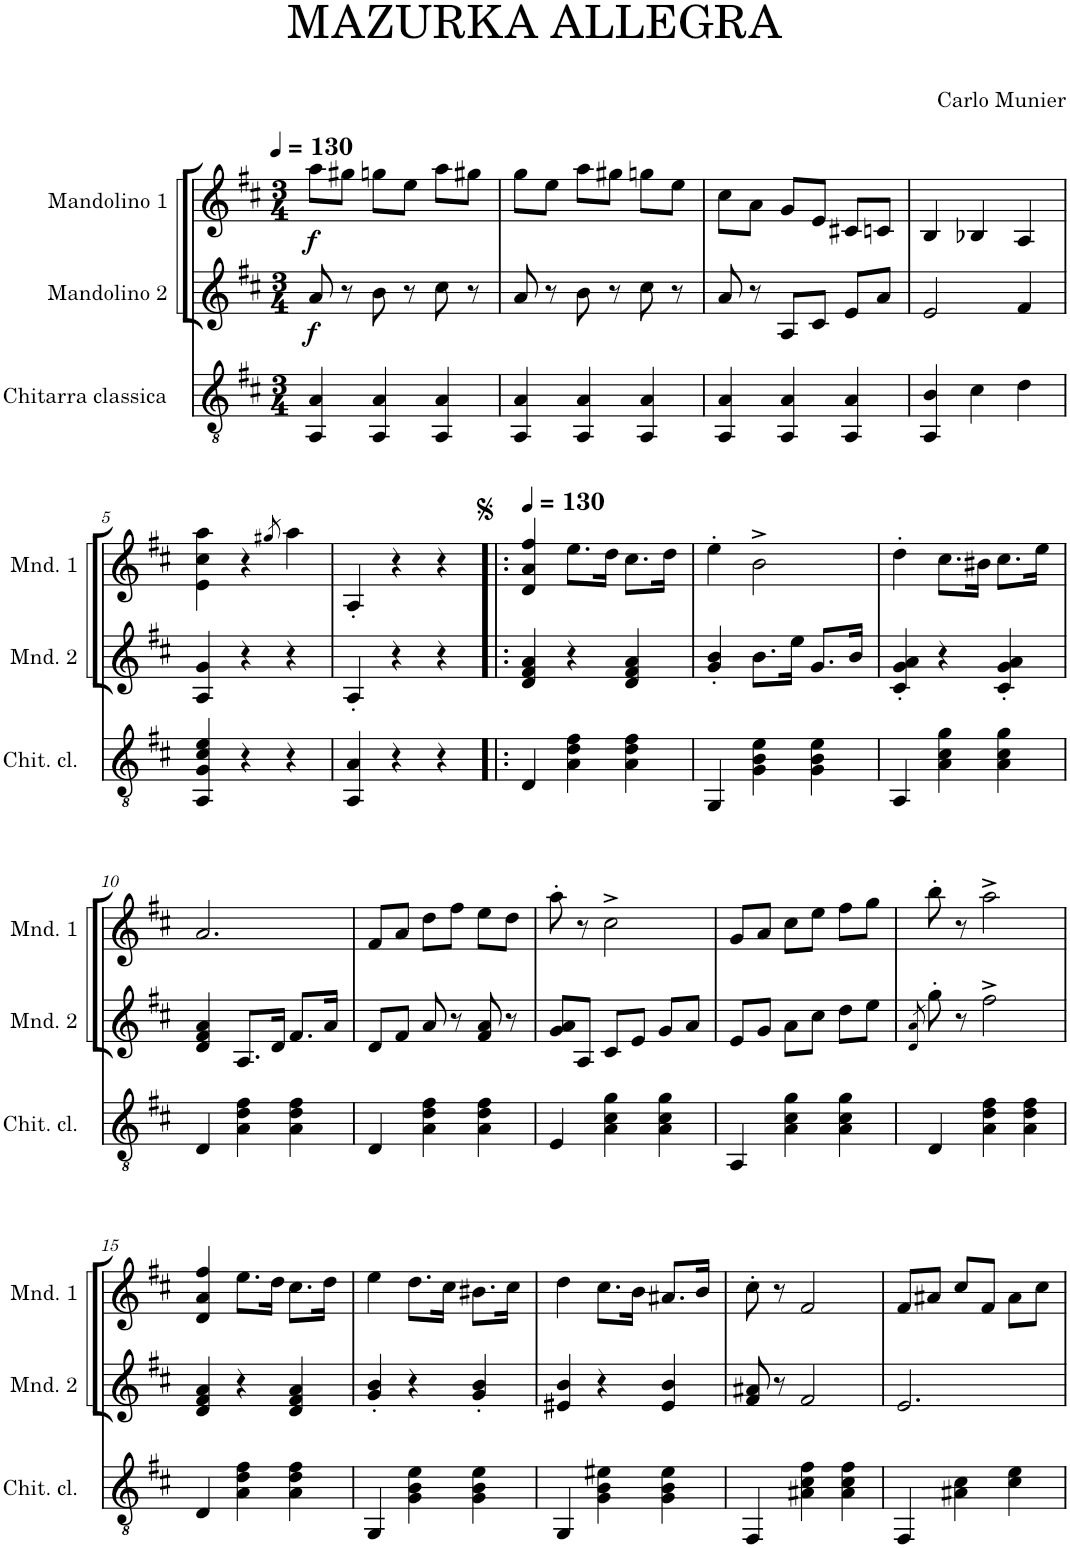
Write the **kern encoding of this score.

**kern	**kern	**dynam	**kern	**dynam
*part3	*part2	*part2	*part1	*part1
*staff3	*staff2	*staff2	*staff1	*staff1
*I"Chitarra classica	*I"Mandolino 2	*	*I"Mandolino 1	*
*I'Chit. cl.	*I'Mnd. 2	*	*I'Mnd. 1	*
*clefGv2	*clefG2	*	*clefG2	*
*k[f#c#]	*k[f#c#]	*	*k[f#c#]	*
*M3/4	*M3/4	*	*M3/4	*
*MM130	*MM130	*	*MM130	*
=1	=1	=1	=1	=1
!	!	!LO:DY:b	!	!LO:DY:b
4AA/ 4A/	8a/	f	8aa\L	f
.	8r	.	8gg#X\J	.
4AA/ 4A/	8b\	.	8ggn\L	.
.	8r	.	8ee\J	.
4AA/ 4A/	8cc#\	.	8aa\L	.
.	8r	.	8gg#X\J	.
=2	=2	=2	=2	=2
4AA/ 4A/	8a/	.	8gg\L	.
.	8r	.	8ee\J	.
4AA/ 4A/	8b\	.	8aa\L	.
.	8r	.	8gg#X\J	.
4AA/ 4A/	8cc#\	.	8ggn\L	.
.	8r	.	8ee\J	.
=3	=3	=3	=3	=3
4AA/ 4A/	8a/	.	8cc#\L	.
.	8r	.	8a\J	.
4AA/ 4A/	8A/L	.	8g/L	.
.	8c#/J	.	8e/J	.
4AA/ 4A/	8e/L	.	8c#X/L	.
.	8a/J	.	8cn/J	.
=4	=4	=4	=4	=4
4AA/ 4B/	2e/	.	4B/	.
4c#\	.	.	4B-X/	.
4d\	4f#/	.	4A/	.
!!LO:LB:g=z
=5	=5	=5	=5	=5
4AA/ 4G/ 4c#/ 4e/	4A/ 4g/	.	4e\ 4cc#\ 4aa\	.
4r	4r	.	4r	.
.	.	.	8qgg#X/	.
4r	4r	.	4aa\	.
=6	=6	=6	=6	=6
4AA/ 4A/	4A'/	.	4A'/	.
4r	4r	.	4r	.
4r	4r	.	4r	.
=7!|:	=7!|:	=7!|:	=7!|:	=7!|:
*	*	*	*MM130	*
4D/	4d/ 4f#/ 4a/	.	4d/ 4a/ 4ff#/	.
4A\ 4d\ 4f#\	4r	.	8.ee\L	.
.	.	.	16dd\Jk	.
4A\ 4d\ 4f#\	4d/ 4f#/ 4a/	.	8.cc#\L	.
.	.	.	16dd\Jk	.
=8	=8	=8	=8	=8
4GG/	4g/' 4b/'	.	4ee'\	.
4G\ 4B\ 4e\	8.b\L	.	2b^\	.
.	16ee\Jk	.	.	.
4G\ 4B\ 4e\	8.g/L	.	.	.
.	16b/Jk	.	.	.
=9	=9	=9	=9	=9
4AA/	4c#/' 4g/' 4a/'	.	4dd'\	.
4A\ 4c#\ 4g\	4r	.	8.cc#\L	.
.	.	.	16b#X\Jk	.
4A\ 4c#\ 4g\	4c#/' 4g/' 4a/'	.	8.cc#\L	.
.	.	.	16ee\Jk	.
!!LO:LB:g=z
=10	=10	=10	=10	=10
4D/	4d/ 4f#/ 4a/	.	2.a/	.
4A\ 4d\ 4f#\	8.A/L	.	.	.
.	16d/Jk	.	.	.
4A\ 4d\ 4f#\	8.f#/L	.	.	.
.	16a/Jk	.	.	.
=11	=11	=11	=11	=11
4D/	8d/L	.	8f#/L	.
.	8f#/J	.	8a/J	.
4A\ 4d\ 4f#\	8a/	.	8dd\L	.
.	8r	.	8ff#\J	.
4A\ 4d\ 4f#\	8f#/ 8a/	.	8ee\L	.
.	8r	.	8dd\J	.
=12	=12	=12	=12	=12
4E/	8g/ 8a/L	.	8aa'\	.
.	8A/J	.	8r	.
4A\ 4c#\ 4g\	8c#/L	.	2cc#^\	.
.	8e/J	.	.	.
4A\ 4c#\ 4g\	8g/L	.	.	.
.	8a/J	.	.	.
=13	=13	=13	=13	=13
4AA/	8e/L	.	8g/L	.
.	8g/J	.	8a/J	.
4A\ 4c#\ 4g\	8a\L	.	8cc#\L	.
.	8cc#\J	.	8ee\J	.
4A\ 4c#\ 4g\	8dd\L	.	8ff#\L	.
.	8ee\J	.	8gg\J	.
=14	=14	=14	=14	=14
.	8qd/ 8qa/	.	.	.
4D/	8gg'\	.	8bb'\	.
.	8r	.	8r	.
4A\ 4d\ 4f#\	2ff#^\	.	2aa^\	.
4A\ 4d\ 4f#\	.	.	.	.
!!LO:LB:g=z
=15	=15	=15	=15	=15
4D/	4d/ 4f#/ 4a/	.	4d/ 4a/ 4ff#/	.
4A\ 4d\ 4f#\	4r	.	8.ee\L	.
.	.	.	16dd\Jk	.
4A\ 4d\ 4f#\	4d/ 4f#/ 4a/	.	8.cc#\L	.
.	.	.	16dd\Jk	.
=16	=16	=16	=16	=16
4GG/	4g/' 4b/'	.	4ee\	.
4G\ 4B\ 4e\	4r	.	8.dd\L	.
.	.	.	16cc#\Jk	.
4G\ 4B\ 4e\	4g/' 4b/'	.	8.b#X\L	.
.	.	.	16cc#\Jk	.
=17	=17	=17	=17	=17
4GG/	4e#X/ 4b/	.	4dd\	.
4G\ 4B\ 4e#X\	4r	.	8.cc#\L	.
.	.	.	16b\Jk	.
4G\ 4B\ 4e#\	4e#/ 4b/	.	8.a#X/L	.
.	.	.	16b/Jk	.
=18	=18	=18	=18	=18
4FF#/	8f#/ 8a#X/	.	8cc#'\	.
.	8r	.	8r	.
4A#X\ 4c#\ 4f#\	2f#/	.	2f#/	.
4A#\ 4c#\ 4f#\	.	.	.	.
=19	=19	=19	=19	=19
4FF#/	2.e/	.	8f#/L	.
.	.	.	8a#X/J	.
4A#X\ 4c#\	.	.	8cc#/L	.
.	.	.	8f#/J	.
4c#\ 4e\	.	.	8a#\L	.
.	.	.	8cc#\J	.
=	=	=	=	=
*-	*-	*-	*-	*-
